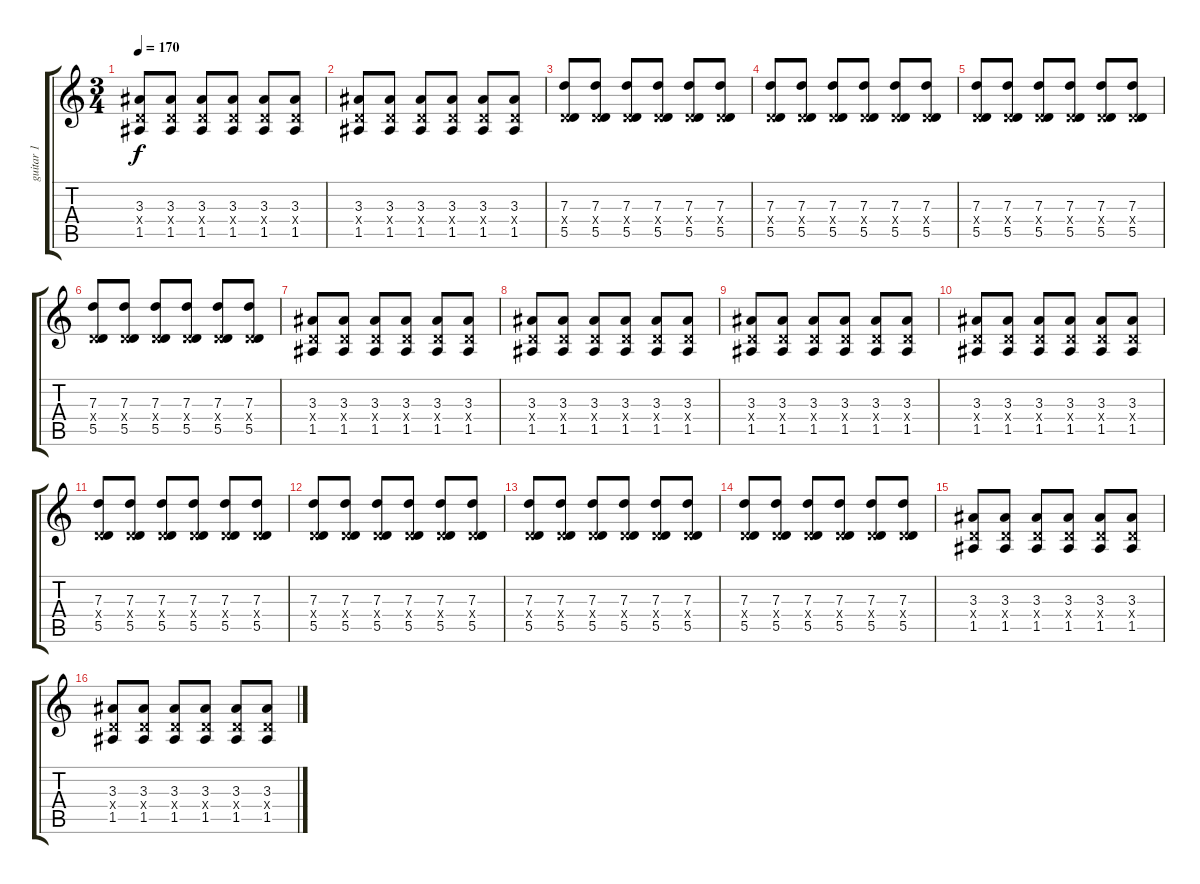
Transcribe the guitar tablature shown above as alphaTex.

\track ("guitar 1" "guitar 1") {instrument overdrivenguitar}
\staff {score tabs}
\tuning (E4 B3 G3 D3 A2 D2) {hide}
\ts (3 4)
\tempo 170
\clef g2
\ks c
(3.3 0.4{x} 1.5).8{dy f} (3.3 0.4{x} 1.5).8 (3.3 0.4{x} 1.5).8 (3.3 0.4{x} 1.5).8 (3.3 0.4{x} 1.5).8 (3.3 0.4{x} 1.5).8 |
(3.3 0.4{x} 1.5).8 (3.3 0.4{x} 1.5).8 (3.3 0.4{x} 1.5).8 (3.3 0.4{x} 1.5).8 (3.3 0.4{x} 1.5).8 (3.3 0.4{x} 1.5).8 |
(7.3 0.4{x} 5.5).8 (7.3 0.4{x} 5.5).8 (7.3 0.4{x} 5.5).8 (7.3 0.4{x} 5.5).8 (7.3 0.4{x} 5.5).8 (7.3 0.4{x} 5.5).8 |
(7.3 0.4{x} 5.5).8 (7.3 0.4{x} 5.5).8 (7.3 0.4{x} 5.5).8 (7.3 0.4{x} 5.5).8 (7.3 0.4{x} 5.5).8 (7.3 0.4{x} 5.5).8 |
(7.3 0.4{x} 5.5).8 (7.3 0.4{x} 5.5).8 (7.3 0.4{x} 5.5).8 (7.3 0.4{x} 5.5).8 (7.3 0.4{x} 5.5).8 (7.3 0.4{x} 5.5).8 |
(7.3 0.4{x} 5.5).8 (7.3 0.4{x} 5.5).8 (7.3 0.4{x} 5.5).8 (7.3 0.4{x} 5.5).8 (7.3 0.4{x} 5.5).8 (7.3 0.4{x} 5.5).8 |
(3.3 0.4{x} 1.5).8 (3.3 0.4{x} 1.5).8 (3.3 0.4{x} 1.5).8 (3.3 0.4{x} 1.5).8 (3.3 0.4{x} 1.5).8 (3.3 0.4{x} 1.5).8 |
(3.3 0.4{x} 1.5).8 (3.3 0.4{x} 1.5).8 (3.3 0.4{x} 1.5).8 (3.3 0.4{x} 1.5).8 (3.3 0.4{x} 1.5).8 (3.3 0.4{x} 1.5).8 |
(3.3 0.4{x} 1.5).8 (3.3 0.4{x} 1.5).8 (3.3 0.4{x} 1.5).8 (3.3 0.4{x} 1.5).8 (3.3 0.4{x} 1.5).8 (3.3 0.4{x} 1.5).8 |
(3.3 0.4{x} 1.5).8 (3.3 0.4{x} 1.5).8 (3.3 0.4{x} 1.5).8 (3.3 0.4{x} 1.5).8 (3.3 0.4{x} 1.5).8 (3.3 0.4{x} 1.5).8 |
(7.3 0.4{x} 5.5).8 (7.3 0.4{x} 5.5).8 (7.3 0.4{x} 5.5).8 (7.3 0.4{x} 5.5).8 (7.3 0.4{x} 5.5).8 (7.3 0.4{x} 5.5).8 |
(7.3 0.4{x} 5.5).8 (7.3 0.4{x} 5.5).8 (7.3 0.4{x} 5.5).8 (7.3 0.4{x} 5.5).8 (7.3 0.4{x} 5.5).8 (7.3 0.4{x} 5.5).8 |
(7.3 0.4{x} 5.5).8 (7.3 0.4{x} 5.5).8 (7.3 0.4{x} 5.5).8 (7.3 0.4{x} 5.5).8 (7.3 0.4{x} 5.5).8 (7.3 0.4{x} 5.5).8 |
(7.3 0.4{x} 5.5).8 (7.3 0.4{x} 5.5).8 (7.3 0.4{x} 5.5).8 (7.3 0.4{x} 5.5).8 (7.3 0.4{x} 5.5).8 (7.3 0.4{x} 5.5).8 |
(3.3 0.4{x} 1.5).8 (3.3 0.4{x} 1.5).8 (3.3 0.4{x} 1.5).8 (3.3 0.4{x} 1.5).8 (3.3 0.4{x} 1.5).8 (3.3 0.4{x} 1.5).8 |
(3.3 0.4{x} 1.5).8 (3.3 0.4{x} 1.5).8 (3.3 0.4{x} 1.5).8 (3.3 0.4{x} 1.5).8 (3.3 0.4{x} 1.5).8 (3.3 0.4{x} 1.5).8
